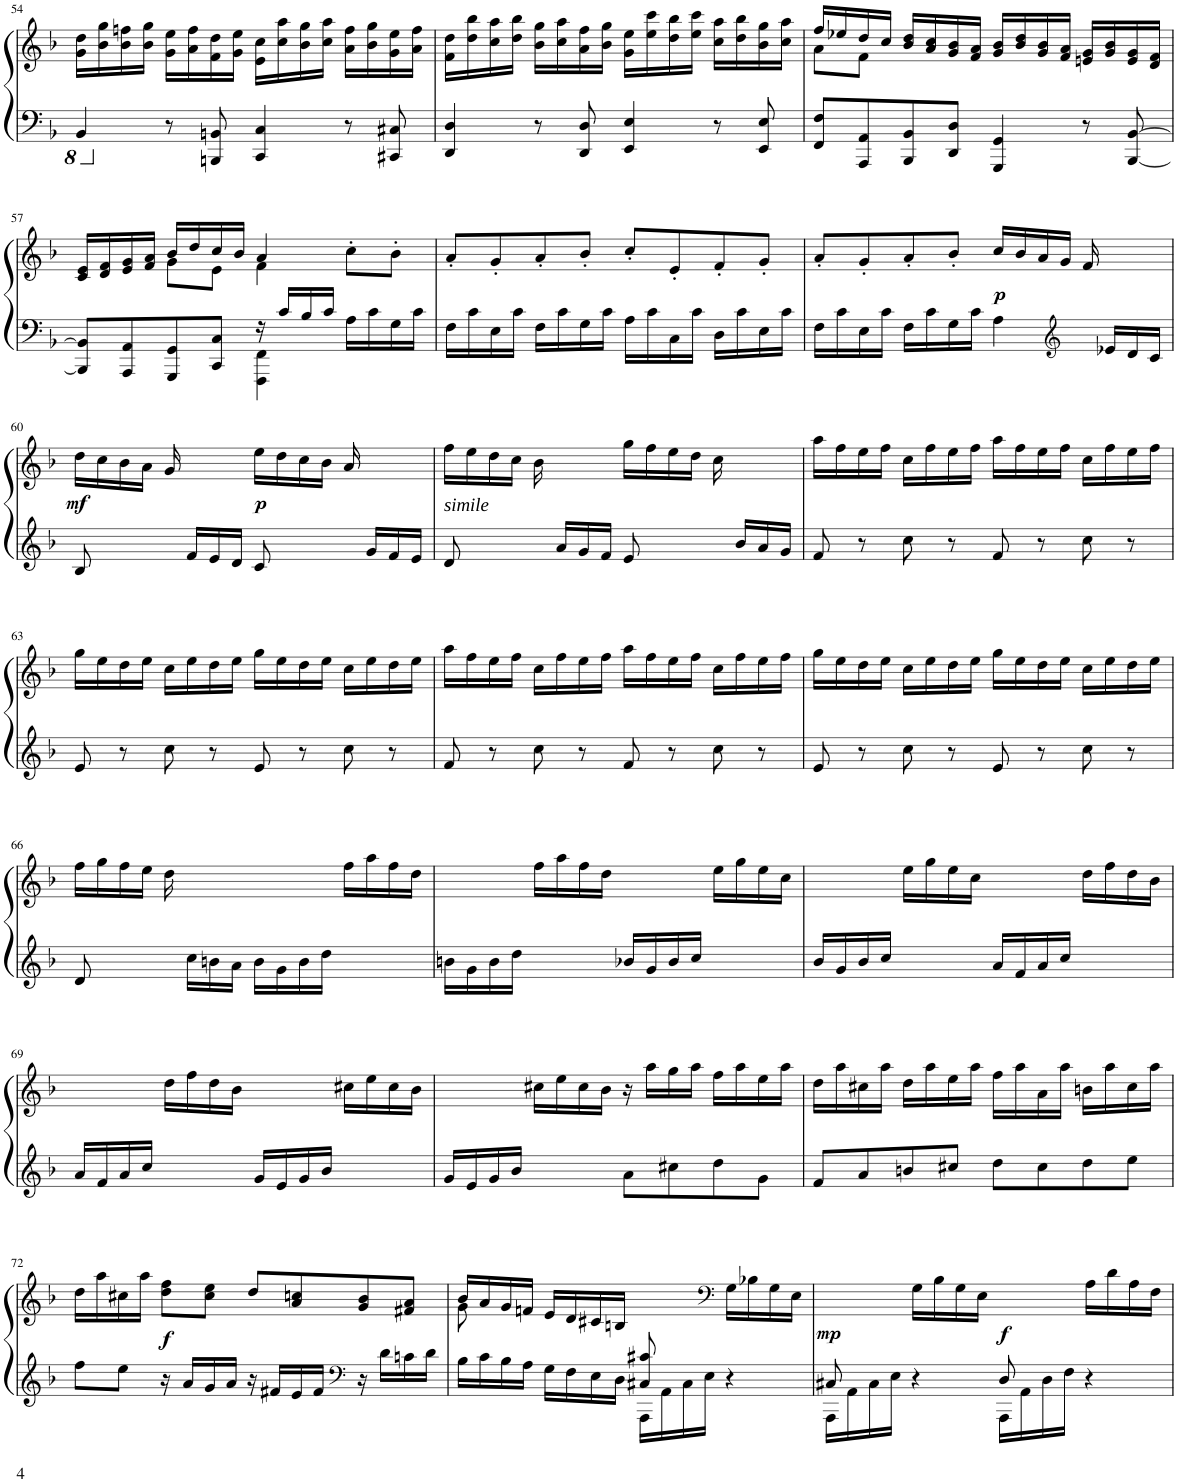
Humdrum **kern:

**kern	**kern	**dynam
*part1	*part1	*part1
*staff2	*staff1	*staff1/2
*I"Piano	*	*
*I'Pno	*	*
!!LO:PB:g=z
*clefF4	*clefG2	*
*k[b-]	*k[b-]	*
*M4/4	*M4/4	*
*met(c)	*met(c)	*
=54	=54	=54
4BBB-/	16g\ 16dd\LL	.
.	16b-\ 16gg\	.
.	16b-\ 16ffn\	.
.	16b-\ 16gg\JJ	.
8r	16g\ 16ee\LL	.
.	16a\ 16ff\	.
8BBBn/ 8BBn/	16f\ 16dd\	.
.	16g\ 16ee\JJ	.
4CC/ 4C/	16e\ 16cc\LL	.
.	16cc\ 16aa\	.
.	16b-\ 16gg\	.
.	16cc\ 16aa\JJ	.
8r	16a\ 16ff\LL	.
.	16b-\ 16gg\	.
8CC#X/ 8C#X/	16g\ 16ee\	.
.	16a\ 16ff\JJ	.
=55	=55	=55
4DD/ 4D/	16f\ 16dd\LL	.
.	16dd\ 16bb-\	.
.	16cc\ 16aa\	.
.	16dd\ 16bb-\JJ	.
8r	16b-\ 16gg\LL	.
.	16cc\ 16aa\	.
8DD/ 8D/	16a\ 16ff\	.
.	16b-\ 16gg\JJ	.
4EE/ 4E/	16g\ 16ee\LL	.
.	16ee\ 16ccc\	.
.	16dd\ 16bb-\	.
.	16ee\ 16ccc\JJ	.
8r	16cc\ 16aa\LL	.
.	16dd\ 16bb-\	.
8EE/ 8E/	16b-\ 16gg\	.
.	16cc\ 16aa\JJ	.
=56	=56	=56
*	*^	*
8FF/ 8F/L	16ff/LL	8a\L	.
.	16ee-X/	.	.
8AAA/ 8AA/	16dd/	8f\J	.
.	16cc/JJ	.	.
8BBB-/ 8BB-/	16b-/ 16dd/LL	4ryy	.
.	16a/ 16cc/	.	.
8DD/ 8D/J	16g/ 16b-/	.	.
.	16f/ 16a/JJ	.	.
4GGG/ 4GG/	16g/ 16b-/LL	2ryy	.
.	16b-/ 16dd/	.	.
.	16g/ 16b-/	.	.
.	16f/ 16a/JJ	.	.
8r	16en/ 16g/LL	.	.
.	16g/ 16b-/	.	.
[8BBB-/ [8BB-/	16e/ 16g/	.	.
.	16d/ 16f/JJ	.	.
!!LO:LB:g=z	!!
=57	=57	=57	=57
*^	*	*	*
8BBB-/] 8BB-/]L	2ryy	16c/ 16e/LL	4ryy	.
.	.	16d/ 16f/	.	.
8AAA/ 8AA/	.	16e/ 16g/	.	.
.	.	16f/ 16a/JJ	.	.
8GGG/ 8GG/	.	16b-/LL	8g\L	.
.	.	16dd/	.	.
8CC/ 8C/J	.	16cc/	8e\J	.
.	.	16b-/JJ	.	.
16r	4FFF\ 4FF\	4a/	4f\	.
16c/LL	.	.	.	.
16B-/	.	.	.	.
16c/JJ	.	.	.	.
16A\LL	4ryy	8cc'\L	4ryy	.
16c\	.	.	.	.
16G\	.	8b-'\J	.	.
16c\JJ	.	.	.	.
*v	*v	*	*	*
*	*v	*v	*
=58	=58	=58
16F\LL	8a'/L	.
16c\	.	.
16E\	8g'/	.
16c\JJ	.	.
16F\LL	8a'/	.
16c\	.	.
16G\	8b-'/J	.
16c\JJ	.	.
16A\LL	8cc'/L	.
16c\	.	.
16C\	8e'/	.
16c\JJ	.	.
16D\LL	8f'/	.
16c\	.	.
16E\	8g'/J	.
16c\JJ	.	.
=59	=59	=59
16F\LL	8a'/L	.
16c\	.	.
16E\	8g'/	.
16c\JJ	.	.
16F\LL	8a'/	.
16c\	.	.
16G\	8b-'/J	.
16c\JJ	.	.
!	!	!LO:DY:b
4A\	16cc/LL	p
.	16b-/	.
.	16a/	.
*clefG2	*	*
.	16g/JJ	.
16ryy	16f/	.
16e-X/LL	16ryy	.
16d/	8ryy	.
16c/JJ	.	.
!!LO:LB:g=z
=60	=60	=60
!	!	!LO:DY:b
8B-/	16dd\LL	mf
.	16cc\	.
8ryy	16b-\	.
.	16a\JJ	.
16ryy	16g/	.
16f/LL	16ryy	.
16e/	8ryy	.
16d/JJ	.	.
!	!	!LO:DY:b
8c/	16ee\LL	p
.	16dd\	.
8ryy	16cc\	.
.	16b-\JJ	.
16ryy	16a/	.
16g/LL	16ryy	.
16f/	8ryy	.
16e/JJ	.	.
=61	=61	=61
!LO:TX:a:i:t=simile	!	!
8d/	16ff\LL	.
.	16ee\	.
8ryy	16dd\	.
.	16cc\JJ	.
16ryy	16b-\	.
16a/LL	16ryy	.
16g/	8ryy	.
16f/JJ	.	.
8e/	16gg\LL	.
.	16ff\	.
8ryy	16ee\	.
.	16dd\JJ	.
16ryy	16cc\	.
16b-/LL	16ryy	.
16a/	8ryy	.
16g/JJ	.	.
=62	=62	=62
8f/	16aa\LL	.
.	16ff\	.
8r	16ee\	.
.	16ff\JJ	.
8cc\	16cc\LL	.
.	16ff\	.
8r	16ee\	.
.	16ff\JJ	.
8f/	16aa\LL	.
.	16ff\	.
8r	16ee\	.
.	16ff\JJ	.
8cc\	16cc\LL	.
.	16ff\	.
8r	16ee\	.
.	16ff\JJ	.
!!LO:LB:g=z
=63	=63	=63
8e/	16gg\LL	.
.	16ee\	.
8r	16dd\	.
.	16ee\JJ	.
8cc\	16cc\LL	.
.	16ee\	.
8r	16dd\	.
.	16ee\JJ	.
8e/	16gg\LL	.
.	16ee\	.
8r	16dd\	.
.	16ee\JJ	.
8cc\	16cc\LL	.
.	16ee\	.
8r	16dd\	.
.	16ee\JJ	.
=64	=64	=64
8f/	16aa\LL	.
.	16ff\	.
8r	16ee\	.
.	16ff\JJ	.
8cc\	16cc\LL	.
.	16ff\	.
8r	16ee\	.
.	16ff\JJ	.
8f/	16aa\LL	.
.	16ff\	.
8r	16ee\	.
.	16ff\JJ	.
8cc\	16cc\LL	.
.	16ff\	.
8r	16ee\	.
.	16ff\JJ	.
=65	=65	=65
8e/	16gg\LL	.
.	16ee\	.
8r	16dd\	.
.	16ee\JJ	.
8cc\	16cc\LL	.
.	16ee\	.
8r	16dd\	.
.	16ee\JJ	.
8e/	16gg\LL	.
.	16ee\	.
8r	16dd\	.
.	16ee\JJ	.
8cc\	16cc\LL	.
.	16ee\	.
8r	16dd\	.
.	16ee\JJ	.
!!LO:LB:g=z
=66	=66	=66
8d/	16ff\LL	.
.	16gg\	.
8ryy	16ff\	.
.	16ee\JJ	.
16ryy	16dd\	.
16cc\LL	16ryy	.
16bn\	8ryy	.
16a\JJ	.	.
16b\LL	4ryy	.
16g\	.	.
16b\	.	.
16dd\JJ	.	.
4ryy	16ff\LL	.
.	16aa\	.
.	16ff\	.
.	16dd\JJ	.
=67	=67	=67
16bn\LL	4ryy	.
16g\	.	.
16b\	.	.
16dd\JJ	.	.
4ryy	16ff\LL	.
.	16aa\	.
.	16ff\	.
.	16dd\JJ	.
16b-X/LL	4ryy	.
16g/	.	.
16b-/	.	.
16cc/JJ	.	.
4ryy	16ee\LL	.
.	16gg\	.
.	16ee\	.
.	16cc\JJ	.
=68	=68	=68
16b-/LL	4ryy	.
16g/	.	.
16b-/	.	.
16cc/JJ	.	.
4ryy	16ee\LL	.
.	16gg\	.
.	16ee\	.
.	16cc\JJ	.
16a/LL	4ryy	.
16f/	.	.
16a/	.	.
16cc/JJ	.	.
4ryy	16dd\LL	.
.	16ff\	.
.	16dd\	.
.	16b-\JJ	.
!!LO:LB:g=z
=69	=69	=69
16a/LL	4ryy	.
16f/	.	.
16a/	.	.
16cc/JJ	.	.
4ryy	16dd\LL	.
.	16ff\	.
.	16dd\	.
.	16b-\JJ	.
16g/LL	4ryy	.
16e/	.	.
16g/	.	.
16b-/JJ	.	.
4ryy	16cc#X\LL	.
.	16ee\	.
.	16cc#\	.
.	16b-\JJ	.
=70	=70	=70
16g/LL	4ryy	.
16e/	.	.
16g/	.	.
16b-/JJ	.	.
4ryy	16cc#X\LL	.
.	16ee\	.
.	16cc#\	.
.	16b-\JJ	.
8a\L	16r	.
.	16aa\LL	.
8cc#X\	16gg\	.
.	16aa\JJ	.
8dd\	16ff\LL	.
.	16aa\	.
8g\J	16ee\	.
.	16aa\JJ	.
=71	=71	=71
8f/L	16dd\LL	.
.	16aa\	.
8a/	16cc#X\	.
.	16aa\JJ	.
8bn/	16dd\LL	.
.	16aa\	.
8cc#X/J	16ee\	.
.	16aa\JJ	.
8dd\L	16ff\LL	.
.	16aa\	.
8cc#\	16a\	.
.	16aa\JJ	.
8dd\	16bn\LL	.
.	16aa\	.
8ee\J	16cc#\	.
.	16aa\JJ	.
!!LO:LB:g=z
=72	=72	=72
8ff\L	16dd\LL	.
.	16aa\	.
8ee\J	16cc#X\	.
.	16aa\JJ	.
!	!	!LO:DY:b
16r	8dd\ 8ff\L	f
16a/LL	.	.
16g/	8cc#\ 8ee\J	.
16a/JJ	.	.
16r	8dd/L	.
16f#X/LL	.	.
16e/	8a/ 8ccn/	.
16f#/JJ	.	.
*clefF4	*	*
16r	8g/ 8b-/	.
16d\LL	.	.
16cn\	8f#X/ 8a/J	.
16d\JJ	.	.
=73	=73	=73
*^	*^	*
16B-\LL	2ryy	16b-/LL	8g\	.
16c\	.	16a/	.	.
16B-\	.	16g/	8ryy	.
16A\JJ	.	16fn/JJ	.	.
16G\LL	.	16e/LL	4ryy	.
16F\	.	16d/	.	.
16E\	.	16c#X/	.	.
16D\JJ	.	16Bn/JJ	.	.
8C#X/ 8c#X/	16AAA\LL	16ryy	2ryy	.
.	16AA\	16ryy	.	.
8ryy	16C#\	8ryy	.	.
.	16E\JJ	.	.	.
*	*	*clefF4	*	*
4r	4ryy	16G\LL	.	.
.	.	16B-X\	.	.
.	.	16G\	.	.
.	.	16E\JJ	.	.
*	*	*v	*v	*
=74	=74	=74	=74
!	!	!	!LO:DY:a=2
8C#X/	16AAA\LL	4ryy	mp
.	16AA\	.	.
8ryy	16C#\	.	.
.	16E\JJ	.	.
4r	4ryy	16G\LL	.
.	.	16B-\	.
.	.	16G\	.
.	.	16E\JJ	.
!	!	!	!LO:DY:a=2
8D/	16AAA\LL	4ryy	f
.	16AA\	.	.
8ryy	16D\	.	.
.	16F\JJ	.	.
4r	4ryy	16A\LL	.
.	.	16d\	.
.	.	16A\	.
.	.	16F\JJ	.
*v	*v	*	*
=	=	=
*-	*-	*-
